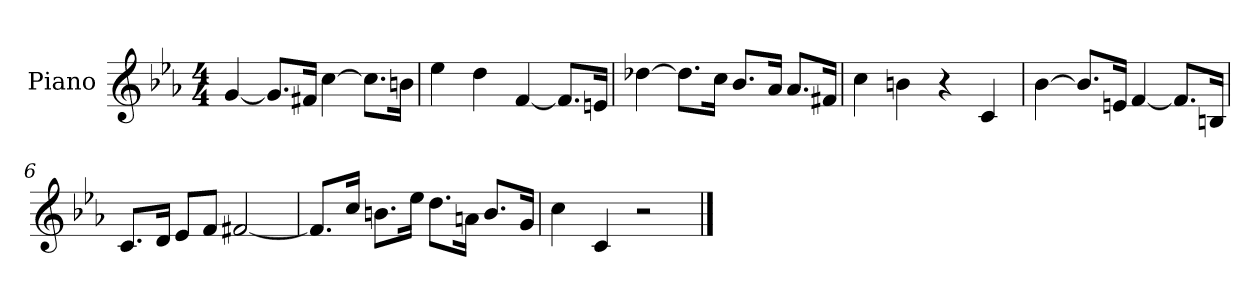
**kern
*part1
*staff1
*I"Piano
*I'Pno
*clefG2
*k[b-e-a-]
*c:
*M4/4
=1
[4g/
8.g/L]
16f#X/Jk
[4cc\
8.cc\L]
16bn\Jk
=2
4ee-\
4dd\
[4f/
8.f/L]
16en/Jk
=3
[4dd-X\
8.dd-\L]
16cc\Jk
8.b-/L
16a-/Jk
8.a-/L
16f#X/Jk
=4
4cc\
4bn\
4r
4c/
=5
[4b-\
8.b-/L]
16en/Jk
[4f/
8.f/L]
16Bn/Jk
=6
8.c/L
16d/Jk
8e-/L
8f/J
[2f#X/
=7
8.f#/L]
16cc/Jk
8.bn\L
16ee-\Jk
8.dd\L
16an\Jk
8.b/L
16g/Jk
=8
4cc\
4c/
2r
==
*-
